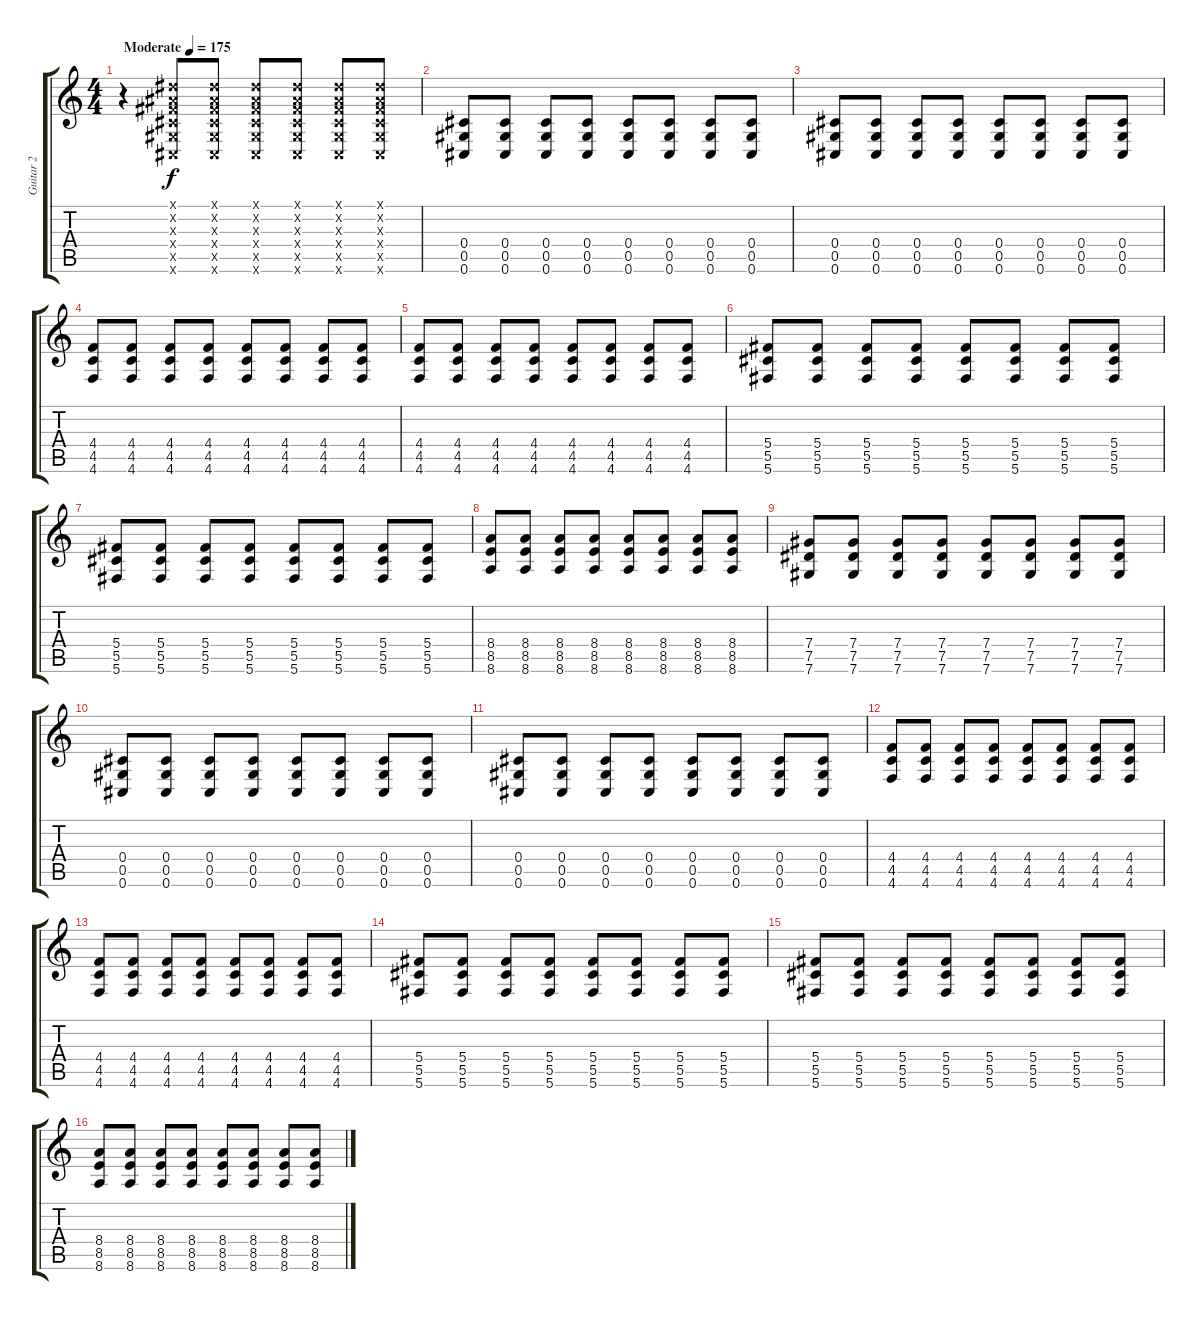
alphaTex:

\track ("Guitar 2" "Guitar 2") {instrument distortionguitar}
\staff {score tabs}
\tuning (Eb4 Bb3 Gb3 Db3 Ab2 Db2) {hide}
\ts (4 4)
\tempo (175 "Moderate")
\clef g2
\ks c
r.4{dy f instrument distortionguitar} (0.1{x} 0.2{x} 0.3{x} 0.4{x} 0.5{x} 0.6{x}).8 (0.1{x} 0.2{x} 0.3{x} 0.4{x} 0.5{x} 0.6{x}).8 (0.1{x} 0.2{x} 0.3{x} 0.4{x} 0.5{x} 0.6{x}).8 (0.1{x} 0.2{x} 0.3{x} 0.4{x} 0.5{x} 0.6{x}).8 (0.1{x} 0.2{x} 0.3{x} 0.4{x} 0.5{x} 0.6{x}).8 (0.1{x} 0.2{x} 0.3{x} 0.4{x} 0.5{x} 0.6{x}).8 |
(0.4 0.5 0.6).8 (0.4 0.5 0.6).8 (0.4 0.5 0.6).8 (0.4 0.5 0.6).8 (0.4 0.5 0.6).8 (0.4 0.5 0.6).8 (0.4 0.5 0.6).8 (0.4 0.5 0.6).8 |
(0.4 0.5 0.6).8 (0.4 0.5 0.6).8 (0.4 0.5 0.6).8 (0.4 0.5 0.6).8 (0.4 0.5 0.6).8 (0.4 0.5 0.6).8 (0.4 0.5 0.6).8 (0.4 0.5 0.6).8 |
(4.4 4.5 4.6).8 (4.4 4.5 4.6).8 (4.4 4.5 4.6).8 (4.4 4.5 4.6).8 (4.4 4.5 4.6).8 (4.4 4.5 4.6).8 (4.4 4.5 4.6).8 (4.4 4.5 4.6).8 |
(4.4 4.5 4.6).8 (4.4 4.5 4.6).8 (4.4 4.5 4.6).8 (4.4 4.5 4.6).8 (4.4 4.5 4.6).8 (4.4 4.5 4.6).8 (4.4 4.5 4.6).8 (4.4 4.5 4.6).8 |
(5.4 5.5 5.6).8 (5.4 5.5 5.6).8 (5.4 5.5 5.6).8 (5.4 5.5 5.6).8 (5.4 5.5 5.6).8 (5.4 5.5 5.6).8 (5.4 5.5 5.6).8 (5.4 5.5 5.6).8 |
(5.4 5.5 5.6).8 (5.4 5.5 5.6).8 (5.4 5.5 5.6).8 (5.4 5.5 5.6).8 (5.4 5.5 5.6).8 (5.4 5.5 5.6).8 (5.4 5.5 5.6).8 (5.4 5.5 5.6).8 |
(8.4 8.5 8.6).8 (8.4 8.5 8.6).8 (8.4 8.5 8.6).8 (8.4 8.5 8.6).8 (8.4 8.5 8.6).8 (8.4 8.5 8.6).8 (8.4 8.5 8.6).8 (8.4 8.5 8.6).8 |
(7.4 7.5 7.6).8 (7.4 7.5 7.6).8 (7.4 7.5 7.6).8 (7.4 7.5 7.6).8 (7.4 7.5 7.6).8 (7.4 7.5 7.6).8 (7.4 7.5 7.6).8 (7.4 7.5 7.6).8 |
(0.4 0.5 0.6).8 (0.4 0.5 0.6).8 (0.4 0.5 0.6).8 (0.4 0.5 0.6).8 (0.4 0.5 0.6).8 (0.4 0.5 0.6).8 (0.4 0.5 0.6).8 (0.4 0.5 0.6).8 |
(0.4 0.5 0.6).8 (0.4 0.5 0.6).8 (0.4 0.5 0.6).8 (0.4 0.5 0.6).8 (0.4 0.5 0.6).8 (0.4 0.5 0.6).8 (0.4 0.5 0.6).8 (0.4 0.5 0.6).8 |
(4.4 4.5 4.6).8 (4.4 4.5 4.6).8 (4.4 4.5 4.6).8 (4.4 4.5 4.6).8 (4.4 4.5 4.6).8 (4.4 4.5 4.6).8 (4.4 4.5 4.6).8 (4.4 4.5 4.6).8 |
(4.4 4.5 4.6).8 (4.4 4.5 4.6).8 (4.4 4.5 4.6).8 (4.4 4.5 4.6).8 (4.4 4.5 4.6).8 (4.4 4.5 4.6).8 (4.4 4.5 4.6).8 (4.4 4.5 4.6).8 |
(5.4 5.5 5.6).8 (5.4 5.5 5.6).8 (5.4 5.5 5.6).8 (5.4 5.5 5.6).8 (5.4 5.5 5.6).8 (5.4 5.5 5.6).8 (5.4 5.5 5.6).8 (5.4 5.5 5.6).8 |
(5.4 5.5 5.6).8 (5.4 5.5 5.6).8 (5.4 5.5 5.6).8 (5.4 5.5 5.6).8 (5.4 5.5 5.6).8 (5.4 5.5 5.6).8 (5.4 5.5 5.6).8 (5.4 5.5 5.6).8 |
(8.4 8.5 8.6).8 (8.4 8.5 8.6).8 (8.4 8.5 8.6).8 (8.4 8.5 8.6).8 (8.4 8.5 8.6).8 (8.4 8.5 8.6).8 (8.4 8.5 8.6).8 (8.4 8.5 8.6).8
